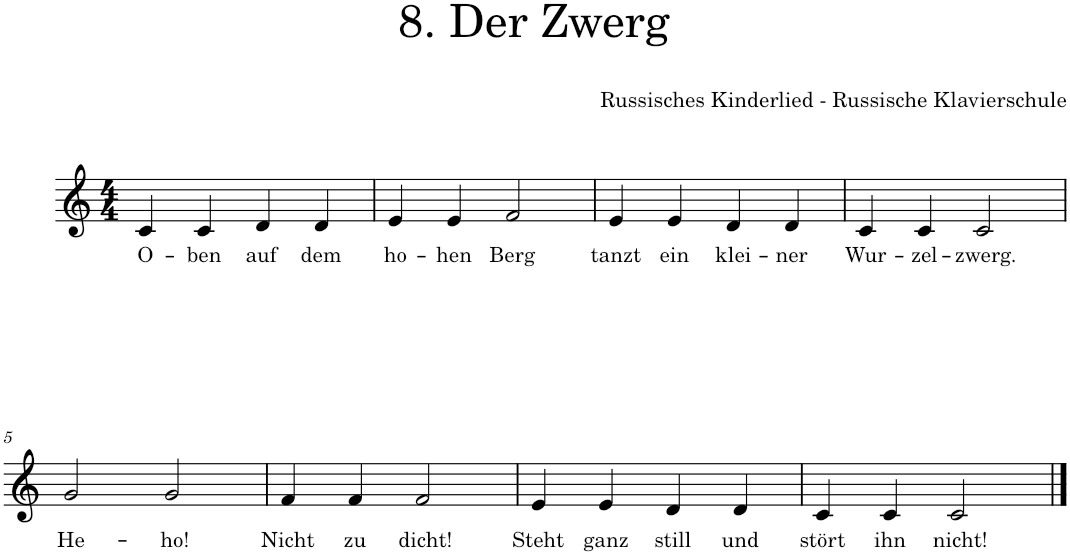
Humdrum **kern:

**kern	**text
*part1	*part1
*staff1	*staff1
*I"Piano	*
*I'Pno.	*
*clefG2	*
*k[]	*
*M4/4	*
=1	=1
!	!LO:LY:b
4c/	O-
!	!LO:LY:b
4c/	-ben
!	!LO:LY:b
4d/	auf
!	!LO:LY:b
4d/	dem
=2	=2
!	!LO:LY:b
4e/	ho-
!	!LO:LY:b
4e/	-hen
!	!LO:LY:b
2f/	Berg
=3	=3
!	!LO:LY:b
4e/	tanzt
!	!LO:LY:b
4e/	ein
!	!LO:LY:b
4d/	klei-
!	!LO:LY:b
4d/	-ner
=4	=4
!	!LO:LY:b
4c/	Wur-
!	!LO:LY:b
4c/	-zel-
!	!LO:LY:b
2c/	-zwerg.
!!LO:LB:g=z
=5	=5
!	!LO:LY:b
2g/	He-
!	!LO:LY:b
2g/	-ho!
=6	=6
!	!LO:LY:b
4f/	Nicht
!	!LO:LY:b
4f/	zu
!	!LO:LY:b
2f/	dicht!
=7	=7
!	!LO:LY:b
4e/	Steht
!	!LO:LY:b
4e/	ganz
!	!LO:LY:b
4d/	still
!	!LO:LY:b
4d/	und
=8	=8
!	!LO:LY:b
4c/	stört
!	!LO:LY:b
4c/	ihn
!	!LO:LY:b
2c/	nicht!
==	==
*-	*-
